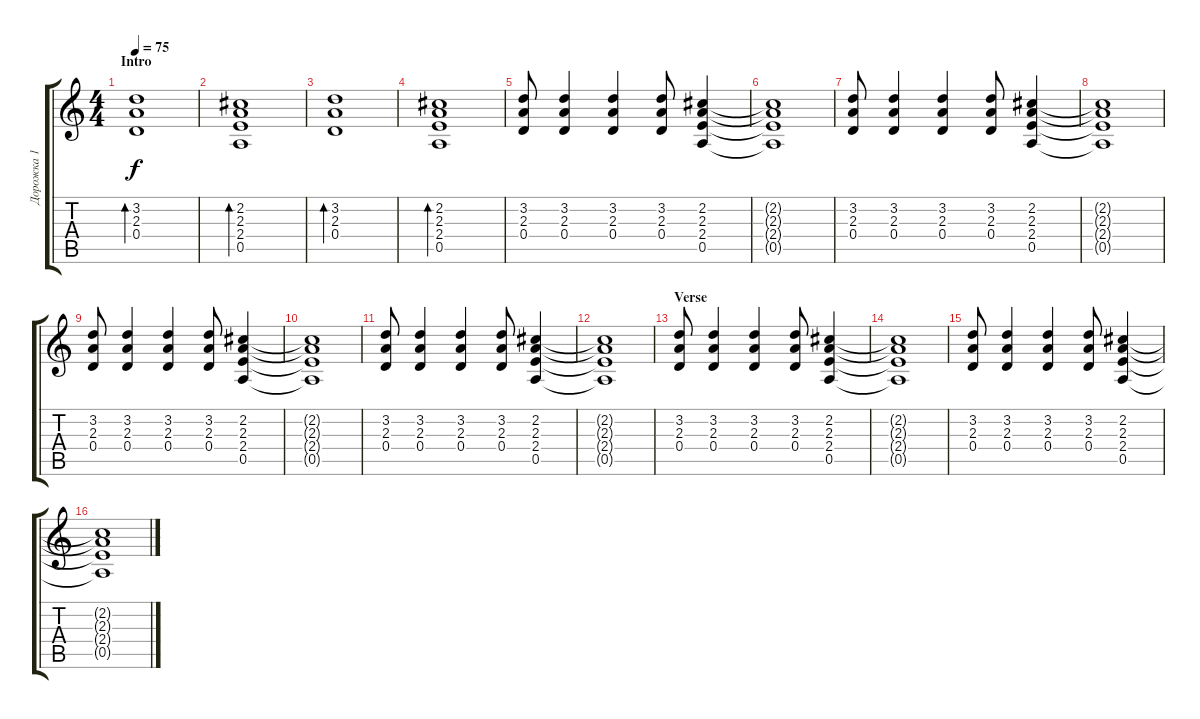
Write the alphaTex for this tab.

\track ("Дорожка 1" "Дорожка 1") {instrument electricguitarjazz}
\staff {score tabs}
\tuning (E4 B3 G3 D3 A2 E2) {hide}
\ts (4 4)
\section ("" "Intro")
\tempo 75
\clef g2
\ks c
(3.2 2.3 0.4).1{bd 60 dy f instrument electricguitarjazz} |
(2.2 2.3 2.4 0.5).1{bd 60} |
(3.2 2.3 0.4).1{bd 60} |
(2.2 2.3 2.4 0.5).1{bd 60} |
(3.2 2.3 0.4).8 (3.2 2.3 0.4).4 (3.2 2.3 0.4).4 (3.2 2.3 0.4).8 (2.2 2.3 2.4 0.5).4 |
(2.2{t} 2.3{t} 2.4{t} 0.5{t}).1 |
(3.2 2.3 0.4).8 (3.2 2.3 0.4).4 (3.2 2.3 0.4).4 (3.2 2.3 0.4).8 (2.2 2.3 2.4 0.5).4 |
(2.2{t} 2.3{t} 2.4{t} 0.5{t}).1 |
(3.2 2.3 0.4).8 (3.2 2.3 0.4).4 (3.2 2.3 0.4).4 (3.2 2.3 0.4).8 (2.2 2.3 2.4 0.5).4 |
(2.2{t} 2.3{t} 2.4{t} 0.5{t}).1 |
(3.2 2.3 0.4).8 (3.2 2.3 0.4).4 (3.2 2.3 0.4).4 (3.2 2.3 0.4).8 (2.2 2.3 2.4 0.5).4 |
(2.2{t} 2.3{t} 2.4{t} 0.5{t}).1 |
\section ("" "Verse")
(3.2 2.3 0.4).8 (3.2 2.3 0.4).4 (3.2 2.3 0.4).4 (3.2 2.3 0.4).8 (2.2 2.3 2.4 0.5).4 |
(2.2{t} 2.3{t} 2.4{t} 0.5{t}).1 |
(3.2 2.3 0.4).8 (3.2 2.3 0.4).4 (3.2 2.3 0.4).4 (3.2 2.3 0.4).8 (2.2 2.3 2.4 0.5).4 |
(2.2{t} 2.3{t} 2.4{t} 0.5{t}).1
